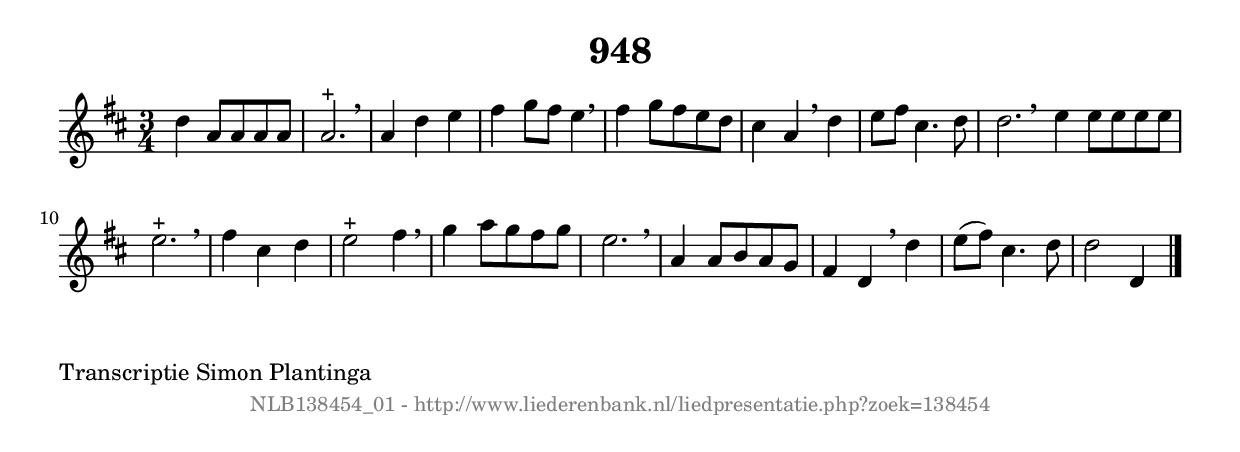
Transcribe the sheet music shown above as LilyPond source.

%
% produced by wce2krn 1.64 (7 June 2014)
%
\version"2.16"
#(append! paper-alist '(("long" . (cons (* 210 mm) (* 2000 mm)))))
#(set-default-paper-size "long")
sb = {\breathe}
mBreak = {\breathe }
bBreak = {\breathe }
x = {\once\override NoteHead #'style = #'cross }
gl=\glissando
itime={\override Staff.TimeSignature #'stencil = ##f }
ficta = {\once\set suggestAccidentals = ##t}
fine = {\once\override Score.RehearsalMark #'self-alignment-X = #1 \mark \markup {\italic{Fine}}}
dc = {\once\override Score.RehearsalMark #'self-alignment-X = #1 \mark \markup {\italic{D.C.}}}
dcf = {\once\override Score.RehearsalMark #'self-alignment-X = #1 \mark \markup {\italic{D.C. al Fine}}}
dcc = {\once\override Score.RehearsalMark #'self-alignment-X = #1 \mark \markup {\italic{D.C. al Coda}}}
ds = {\once\override Score.RehearsalMark #'self-alignment-X = #1 \mark \markup {\italic{D.S.}}}
dsf = {\once\override Score.RehearsalMark #'self-alignment-X = #1 \mark \markup {\italic{D.S. al Fine}}}
dsc = {\once\override Score.RehearsalMark #'self-alignment-X = #1 \mark \markup {\italic{D.S. al Coda}}}
pv = {\set Score.repeatCommands = #'((volta "1"))}
sv = {\set Score.repeatCommands = #'((volta "2"))}
tv = {\set Score.repeatCommands = #'((volta "3"))}
qv = {\set Score.repeatCommands = #'((volta "4"))}
xv = {\set Score.repeatCommands = #'((volta #f))}
\header{ tagline = ""
title = "948"
}
\score {{
\key d \major
\relative g'
{
\set melismaBusyProperties = #'()
\time 3/4
\tempo 4=120
\override Score.MetronomeMark #'transparent = ##t
\override Score.RehearsalMark #'break-visibility = #(vector #t #t #f)
d'4 a8 a8 a8 a8 | a2.^"+" \sb | a4 d4 e4 | fis4 g8 fis8 e4 \sb | fis4 g8 fis8 e8 d8 | cis4 a4 \sb d4 | e8 fis8 cis4. d8 | d2. \bar ":|:" \bBreak
e4 e8 e8 e8 e8 | e2.^"+" \sb | fis4 cis4 d4 | e2^"+" fis4 \sb | g4 a8 g8 fis8 g8 | e2. \sb | a,4 a8 b8 a8 g8 | fis4 d4 \sb d'4 | e8( fis8) cis4. d8 | d2 d,4 \bar "|."
 }}
 \midi { }
 \layout {
            indent = 0.0\cm
}
}
\markup { \wordwrap-string #" 
Transcriptie Simon Plantinga
"}
\markup { \vspace #0 } \markup { \with-color #grey \fill-line { \center-column { \smaller "NLB138454_01 - http://www.liederenbank.nl/liedpresentatie.php?zoek=138454" } } }
